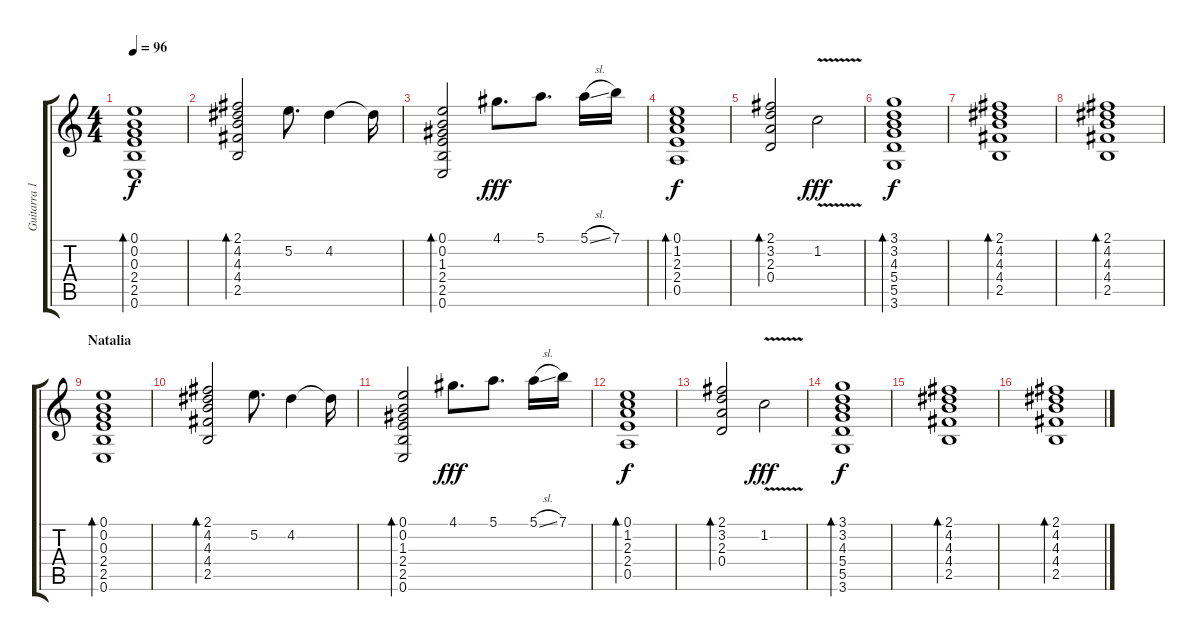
\track ("Guitarra 1" "Guitarra 1") {instrument distortionguitar}
\staff {score tabs}
\tuning (E4 B3 G3 D3 A2 E2) {hide}
\ts (4 4)
\tempo 96
\clef g2
\ks c
(0.1 0.2 0.3 2.4 2.5 0.6).1{bd 60 dy f volume 12 instrument electricguitarjazz} |
(2.1 4.2 4.3 4.4 2.5).2{bd 60} 5.2.8{d} 4.2.4 4.2{t}.16 |
(0.1 0.2 1.3 2.4 2.5 0.6).2{bd 60} 4.1.8{d dy fff} 5.1.8{d} 5.1{sl}.16 7.1.16 |
(0.1 1.2 2.3 2.4 0.5).1{bd 60 dy f} |
(2.1 3.2 2.3 0.4).2{bd 60} 1.2{v}.2{dy fff volume 16} |
(3.1 3.2 4.3 5.4 5.5 3.6).1{bd 60 dy f volume 13} |
(2.1 4.2 4.3 4.4 2.5).1{bd 60} |
(2.1 4.2 4.3 4.4 2.5).1{bd 240} |
\section ("" "Natalia")
(0.1 0.2 0.3 2.4 2.5 0.6).1{bd 60 volume 12 instrument electricguitarjazz} |
(2.1 4.2 4.3 4.4 2.5).2{bd 60} 5.2.8{d} 4.2.4 4.2{t}.16 |
(0.1 0.2 1.3 2.4 2.5 0.6).2{bd 60} 4.1.8{d dy fff} 5.1.8{d} 5.1{sl}.16 7.1.16 |
(0.1 1.2 2.3 2.4 0.5).1{bd 60 dy f} |
(2.1 3.2 2.3 0.4).2{bd 60} 1.2{v}.2{dy fff volume 16} |
(3.1 3.2 4.3 5.4 5.5 3.6).1{bd 60 dy f volume 13} |
(2.1 4.2 4.3 4.4 2.5).1{bd 60} |
(2.1 4.2 4.3 4.4 2.5).1{bd 60}
